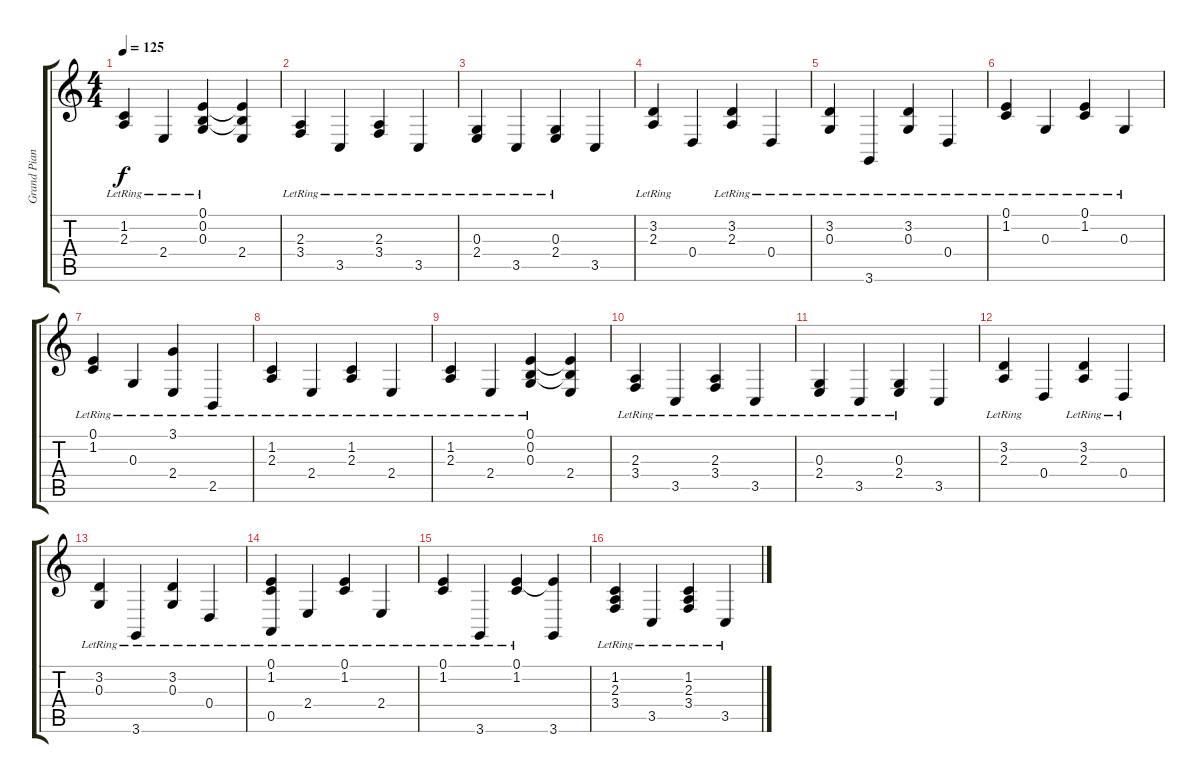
\track ("Grand Piano" "Grand Pian") {instrument acousticgrandpiano}
\staff {score tabs}
\tuning (E4 B3 G3 D3 A2 E2) {hide}
\ts (4 4)
\tempo 125
\clef g2
\ks c
(1.2{lr} 2.3{lr}).4{dy f} 2.4{lr}.4 (0.1 0.2 0.3{lr}).4 (0.1{t} 0.2{t} 2.4).4 |
(2.3 3.4{lr}).4 3.5{lr}.4 (2.3{lr} 3.4{lr}).4 3.5{lr}.4 |
(0.3 2.4{lr}).4 3.5{lr}.4 (0.3{lr} 2.4{lr}).4 3.5.4 |
(3.2{lr} 2.3{lr}).4 0.4.4 (3.2{lr} 2.3{lr}).4 0.4{lr}.4 |
(3.2{lr} 0.3{lr}).4 3.6{lr}.4 (3.2{lr} 0.3{lr}).4 0.4{lr}.4 |
(0.1{lr} 1.2{lr}).4 0.3{lr}.4 (0.1{lr} 1.2{lr}).4 0.3{lr}.4 |
(0.1{lr} 1.2{lr}).4 0.3{lr}.4 (3.1{lr} 2.4{lr}).4 2.5{lr}.4 |
(1.2{lr} 2.3{lr}).4 2.4{lr}.4 (1.2{lr} 2.3{lr}).4 2.4{lr}.4 |
(1.2{lr} 2.3{lr}).4 2.4{lr}.4 (0.1 0.2 0.3{lr}).4 (0.1{t} 0.2{t} 2.4).4 |
(2.3 3.4{lr}).4 3.5{lr}.4 (2.3{lr} 3.4{lr}).4 3.5{lr}.4 |
(0.3 2.4{lr}).4 3.5{lr}.4 (0.3{lr} 2.4{lr}).4 3.5.4 |
(3.2{lr} 2.3{lr}).4 0.4.4 (3.2{lr} 2.3{lr}).4 0.4{lr}.4 |
(3.2{lr} 0.3{lr}).4 3.6{lr}.4 (3.2{lr} 0.3{lr}).4 0.4{lr}.4 |
(0.1{lr} 1.2{lr} 0.5{lr}).4 2.4{lr}.4 (0.1 1.2{lr}).4 2.4{lr}.4 |
(0.1{lr} 1.2{lr}).4 3.6{lr}.4 (0.1 1.2{lr}).4 (0.1{t} 3.6).4 |
(1.2 2.3{lr} 3.4{lr}).4 3.5{lr}.4 (1.2{lr} 2.3{lr} 3.4{lr}).4 3.5{lr}.4
